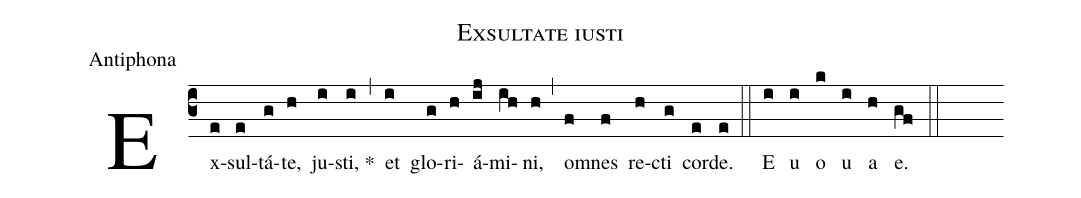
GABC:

name:Exsultate iusti;
office-part:Antiphona;
%%
(c3) Ex(e)sul(e)tá(g)te,(h) ju(i)sti,(i)* (,) et(i) glo(g)ri(h)á(ij)mi(ih)ni,(h) (,) o(f)mnes(f) re(h)cti(g) cor(e)de.(e) (::) E(i) u(i) o(k) u(i) a(h) e.(gf) (::)
